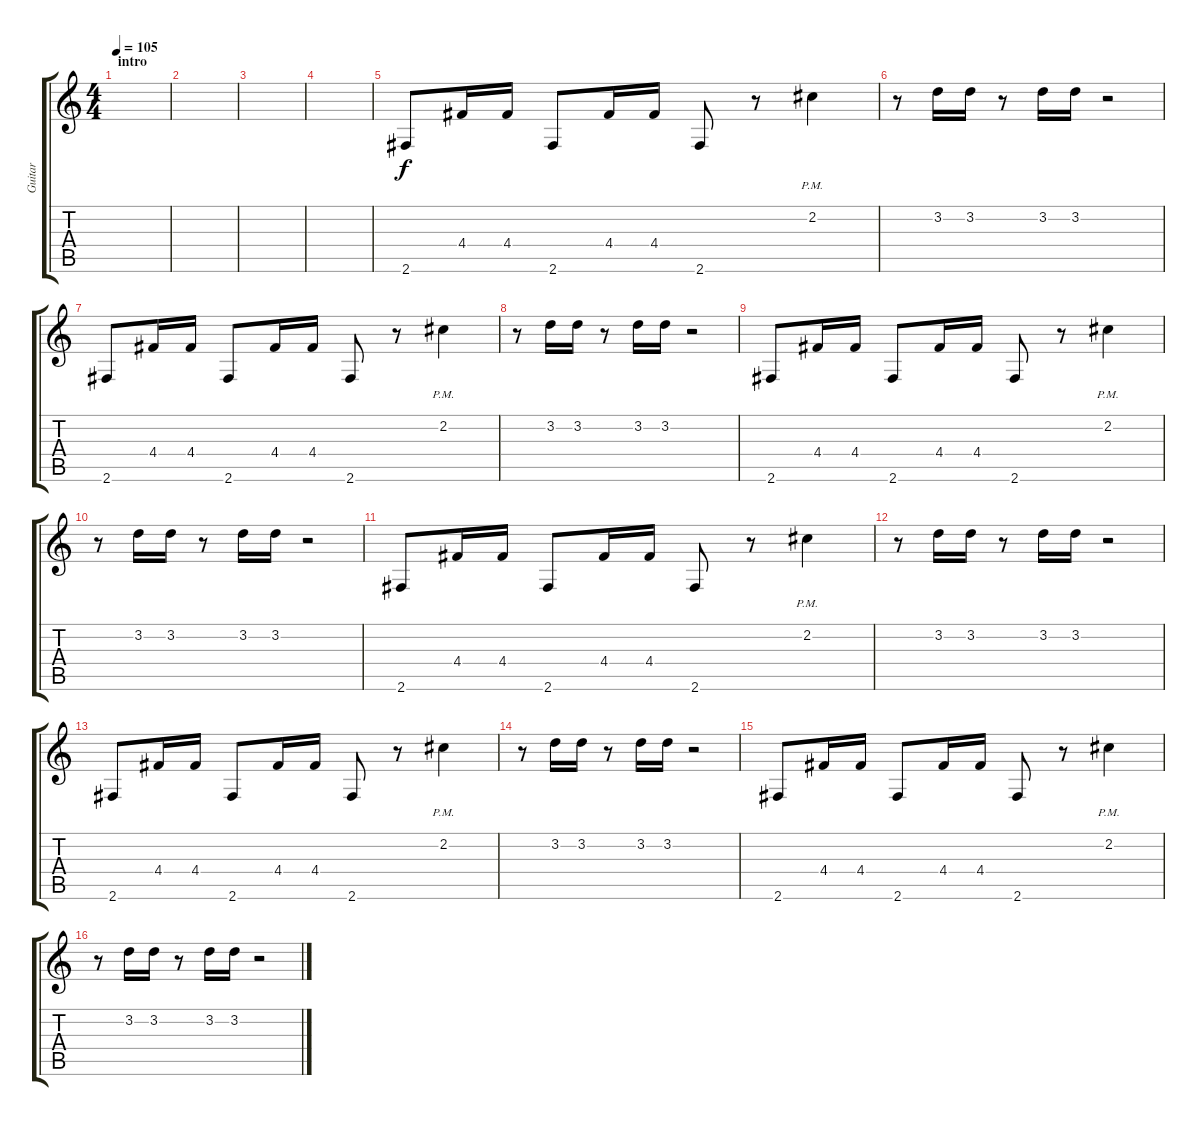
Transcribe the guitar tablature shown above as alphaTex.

\track ("Guitar" "Guitar") {instrument electricguitarmuted}
\staff {score tabs}
\tuning (E4 B3 G3 D3 A2 E2) {hide}
\ts (4 4)
\section ("" "intro")
\tempo 105
\clef g2
\ks c
|
|
|
|
2.6.8 4.4.16 4.4.16 2.6.8 4.4.16 4.4.16 2.6.8 r.8 2.2{pm}.4 |
r.8 3.2.16 3.2.16 r.8 3.2.16 3.2.16 r.2 |
2.6.8 4.4.16 4.4.16 2.6.8 4.4.16 4.4.16 2.6.8 r.8 2.2{pm}.4 |
r.8 3.2.16 3.2.16 r.8 3.2.16 3.2.16 r.2 |
2.6.8 4.4.16 4.4.16 2.6.8 4.4.16 4.4.16 2.6.8 r.8 2.2{pm}.4 |
r.8 3.2.16 3.2.16 r.8 3.2.16 3.2.16 r.2 |
2.6.8 4.4.16 4.4.16 2.6.8 4.4.16 4.4.16 2.6.8 r.8 2.2{pm}.4 |
r.8 3.2.16 3.2.16 r.8 3.2.16 3.2.16 r.2 |
2.6.8 4.4.16 4.4.16 2.6.8 4.4.16 4.4.16 2.6.8 r.8 2.2{pm}.4 |
r.8 3.2.16 3.2.16 r.8 3.2.16 3.2.16 r.2 |
2.6.8 4.4.16 4.4.16 2.6.8 4.4.16 4.4.16 2.6.8 r.8 2.2{pm}.4 |
r.8 3.2.16 3.2.16 r.8 3.2.16 3.2.16 r.2
